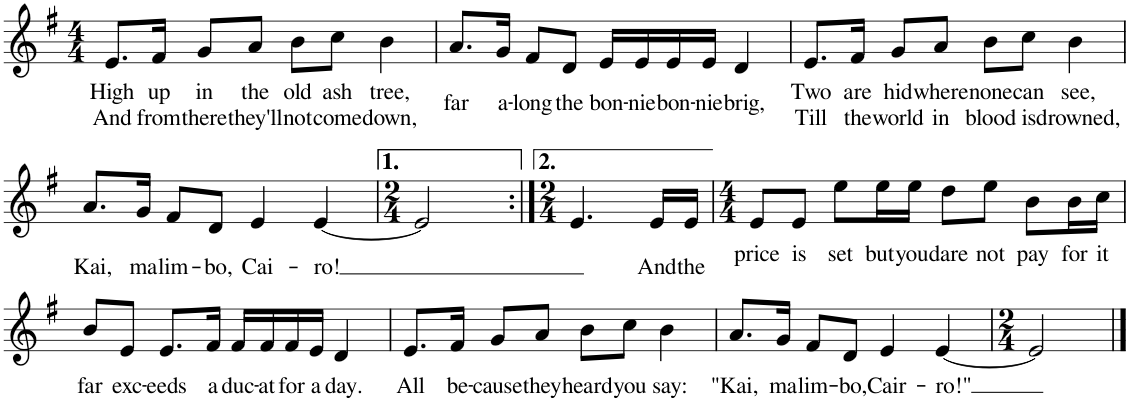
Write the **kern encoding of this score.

**kern	**text	**text
*part1	*part1	*part1
*staff1	*staff1	*staff1
*I"Piano	*	*
*I'Pno	*	*
*clefG2	*	*
*k[f#]	*	*
*e:	*	*
*M4/4	*	*
=1	=1	=1
!	!LO:LY:b	!LO:LY:b
8.e/L	High	And
!	!LO:LY:b	!LO:LY:b
16f#/Jk	up	from
!	!LO:LY:b	!LO:LY:b
8g/L	in	there
!	!LO:LY:b	!LO:LY:b
8a/J	the	they'll
!	!LO:LY:b	!LO:LY:b
8b\L	old	not
!	!LO:LY:b	!LO:LY:b
8cc\J	ash	come
!	!LO:LY:b	!LO:LY:b
4b\	tree,	down,
=2	=2	=2
!	!LO:LY:b	!
8.a/L	far	.
!	!LO:LY:b	!
16g/Jk	a-	.
!	!LO:LY:b	!
8f#/L	-long	.
!	!LO:LY:b	!
8d/J	the	.
!	!LO:LY:b	!
16e/LL	bon-	.
!	!LO:LY:b	!
16e/	-nie	.
!	!LO:LY:b	!
16e/	bon-	.
!	!LO:LY:b	!
16e/JJ	-nie	.
!	!LO:LY:b	!
4d/	brig,	.
=3	=3	=3
!	!LO:LY:b	!LO:LY:b
8.e/L	Two	Till
!	!LO:LY:b	!LO:LY:b
16f#/Jk	are	the
!	!LO:LY:b	!LO:LY:b
8g/L	hid	world
!	!LO:LY:b	!LO:LY:b
8a/J	where	in
!	!LO:LY:b	!LO:LY:b
8b\L	none	blood
!	!LO:LY:b	!LO:LY:b
8cc\J	can	is
!	!LO:LY:b	!LO:LY:b
4b\	see,	drowned,
!!LO:LB:g=z
=4	=4	=4
!	!LO:LY:b	!
8.a/L	Kai,	.
!	!LO:LY:b	!
16g/Jk	ma	.
!	!LO:LY:b	!
8f#/L	lim-	.
!	!LO:LY:b	!
8d/J	-bo,	.
!	!LO:LY:b	!
4e/	Cai-	.
!	!LO:LY:b	!
[4e/	-ro!	.
=5	=5	=5
*M2/4	*	*
2e/]	.	.
=6:|!	=6:|!	=6:|!
*M2/4	*	*
4.e/	.	.
!	!LO:LY:b	!
16e/LL	And	.
!	!LO:LY:b	!
16e/JJ	the	.
=7	=7	=7
*M4/4	*	*
!	!LO:LY:b	!
8e/L	price	.
!	!LO:LY:b	!
8e/J	is	.
!	!LO:LY:b	!
8ee\L	set	.
!	!LO:LY:b	!
16ee\L	but	.
!	!LO:LY:b	!
16ee\JJ	you	.
!	!LO:LY:b	!
8dd\L	dare	.
!	!LO:LY:b	!
8ee\J	not	.
!	!LO:LY:b	!
8b\L	pay	.
!	!LO:LY:b	!
16b\L	for	.
!	!LO:LY:b	!
16cc\JJ	it	.
!!LO:LB:g=z
=8	=8	=8
!	!LO:LY:b	!
8b/L	far	.
!	!LO:LY:b	!
8e/J	exc-	.
!	!LO:LY:b	!
8.e/L	-eeds	.
!	!LO:LY:b	!
16f#/Jk	a	.
!	!LO:LY:b	!
16f#/LL	duc-	.
!	!LO:LY:b	!
16f#/	-at	.
!	!LO:LY:b	!
16f#/	for	.
!	!LO:LY:b	!
16e/JJ	a	.
!	!LO:LY:b	!
4d/	day.	.
=9	=9	=9
!	!LO:LY:b	!
8.e/L	All	.
!	!LO:LY:b	!
16f#/Jk	be-	.
!	!LO:LY:b	!
8g/L	-cause	.
!	!LO:LY:b	!
8a/J	they	.
!	!LO:LY:b	!
8b\L	heard	.
!	!LO:LY:b	!
8cc\J	you	.
!	!LO:LY:b	!
4b\	say:	.
=10	=10	=10
!	!LO:LY:b	!
8.a/L	"Kai,	.
!	!LO:LY:b	!
16g/Jk	ma	.
!	!LO:LY:b	!
8f#/L	lim-	.
!	!LO:LY:b	!
8d/J	-bo,	.
!	!LO:LY:b	!
4e/	Cair-	.
!	!LO:LY:b	!
[4e/	-ro!"	.
=11	=11	=11
*M2/4	*	*
2e/]	.	.
==	==	==
*-	*-	*-
